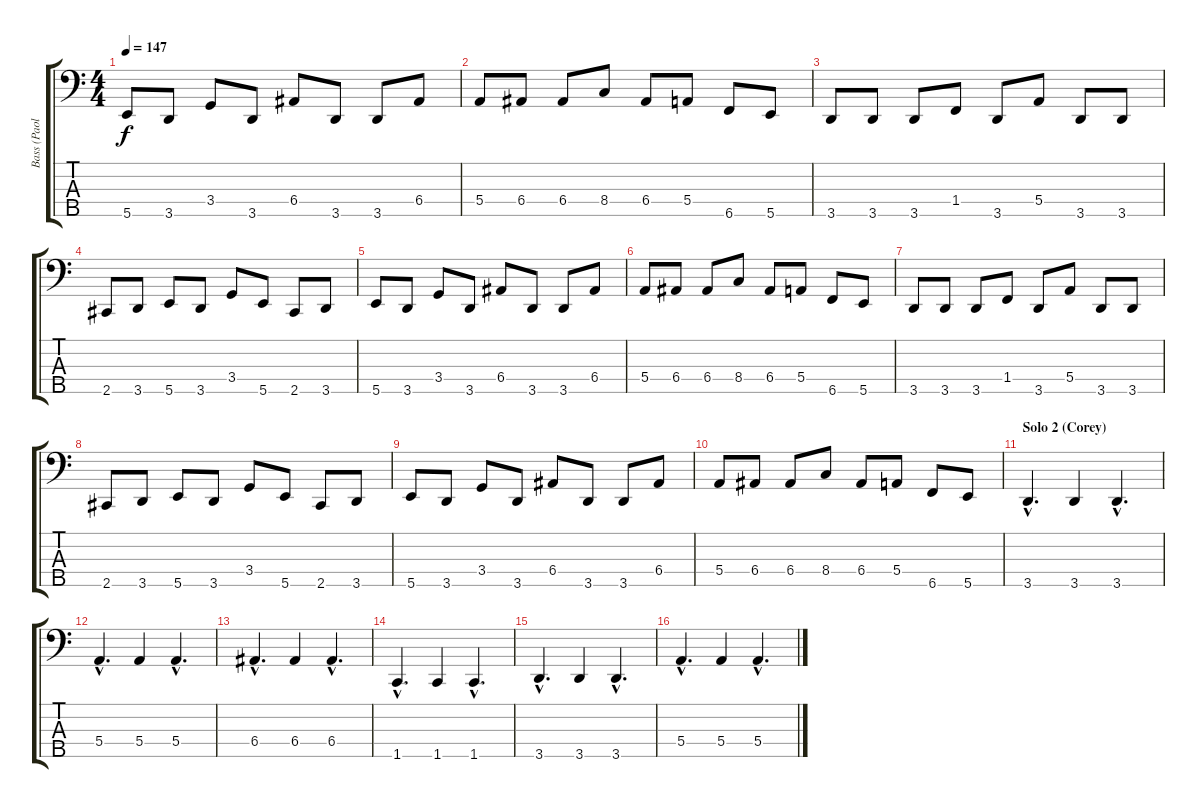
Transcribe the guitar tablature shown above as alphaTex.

\track ("Bass (Paolo)" "Bass (Paol") {instrument electricbasspick}
\staff {score tabs}
\tuning (G2 D2 A1 E1 B0) {hide}
\ts (4 4)
\tempo 147
\clef f4
\ks c
5.5.8{dy f} 3.5.8 3.4.8 3.5.8 6.4.8 3.5.8 3.5.8 6.4.8 |
5.4.8 6.4.8 6.4.8 8.4.8 6.4.8 5.4.8 6.5.8 5.5.8 |
3.5.8 3.5.8 3.5.8 1.4.8 3.5.8 5.4.8 3.5.8 3.5.8 |
2.5.8 3.5.8 5.5.8 3.5.8 3.4.8 5.5.8 2.5.8 3.5.8 |
5.5.8 3.5.8 3.4.8 3.5.8 6.4.8 3.5.8 3.5.8 6.4.8 |
5.4.8 6.4.8 6.4.8 8.4.8 6.4.8 5.4.8 6.5.8 5.5.8 |
3.5.8 3.5.8 3.5.8 1.4.8 3.5.8 5.4.8 3.5.8 3.5.8 |
2.5.8 3.5.8 5.5.8 3.5.8 3.4.8 5.5.8 2.5.8 3.5.8 |
5.5.8 3.5.8 3.4.8 3.5.8 6.4.8 3.5.8 3.5.8 6.4.8 |
5.4.8 6.4.8 6.4.8 8.4.8 6.4.8 5.4.8 6.5.8 5.5.8 |
\section ("" "Solo 2 (Corey)")
3.5{hac}.4{d} 3.5.4 3.5{hac}.4{d} |
5.4{hac}.4{d} 5.4.4 5.4{hac}.4{d} |
6.4{hac}.4{d} 6.4.4 6.4{hac}.4{d} |
1.5{hac}.4{d} 1.5.4 1.5{hac}.4{d} |
3.5{hac}.4{d} 3.5.4 3.5{hac}.4{d} |
5.4{hac}.4{d} 5.4.4 5.4{hac}.4{d}
